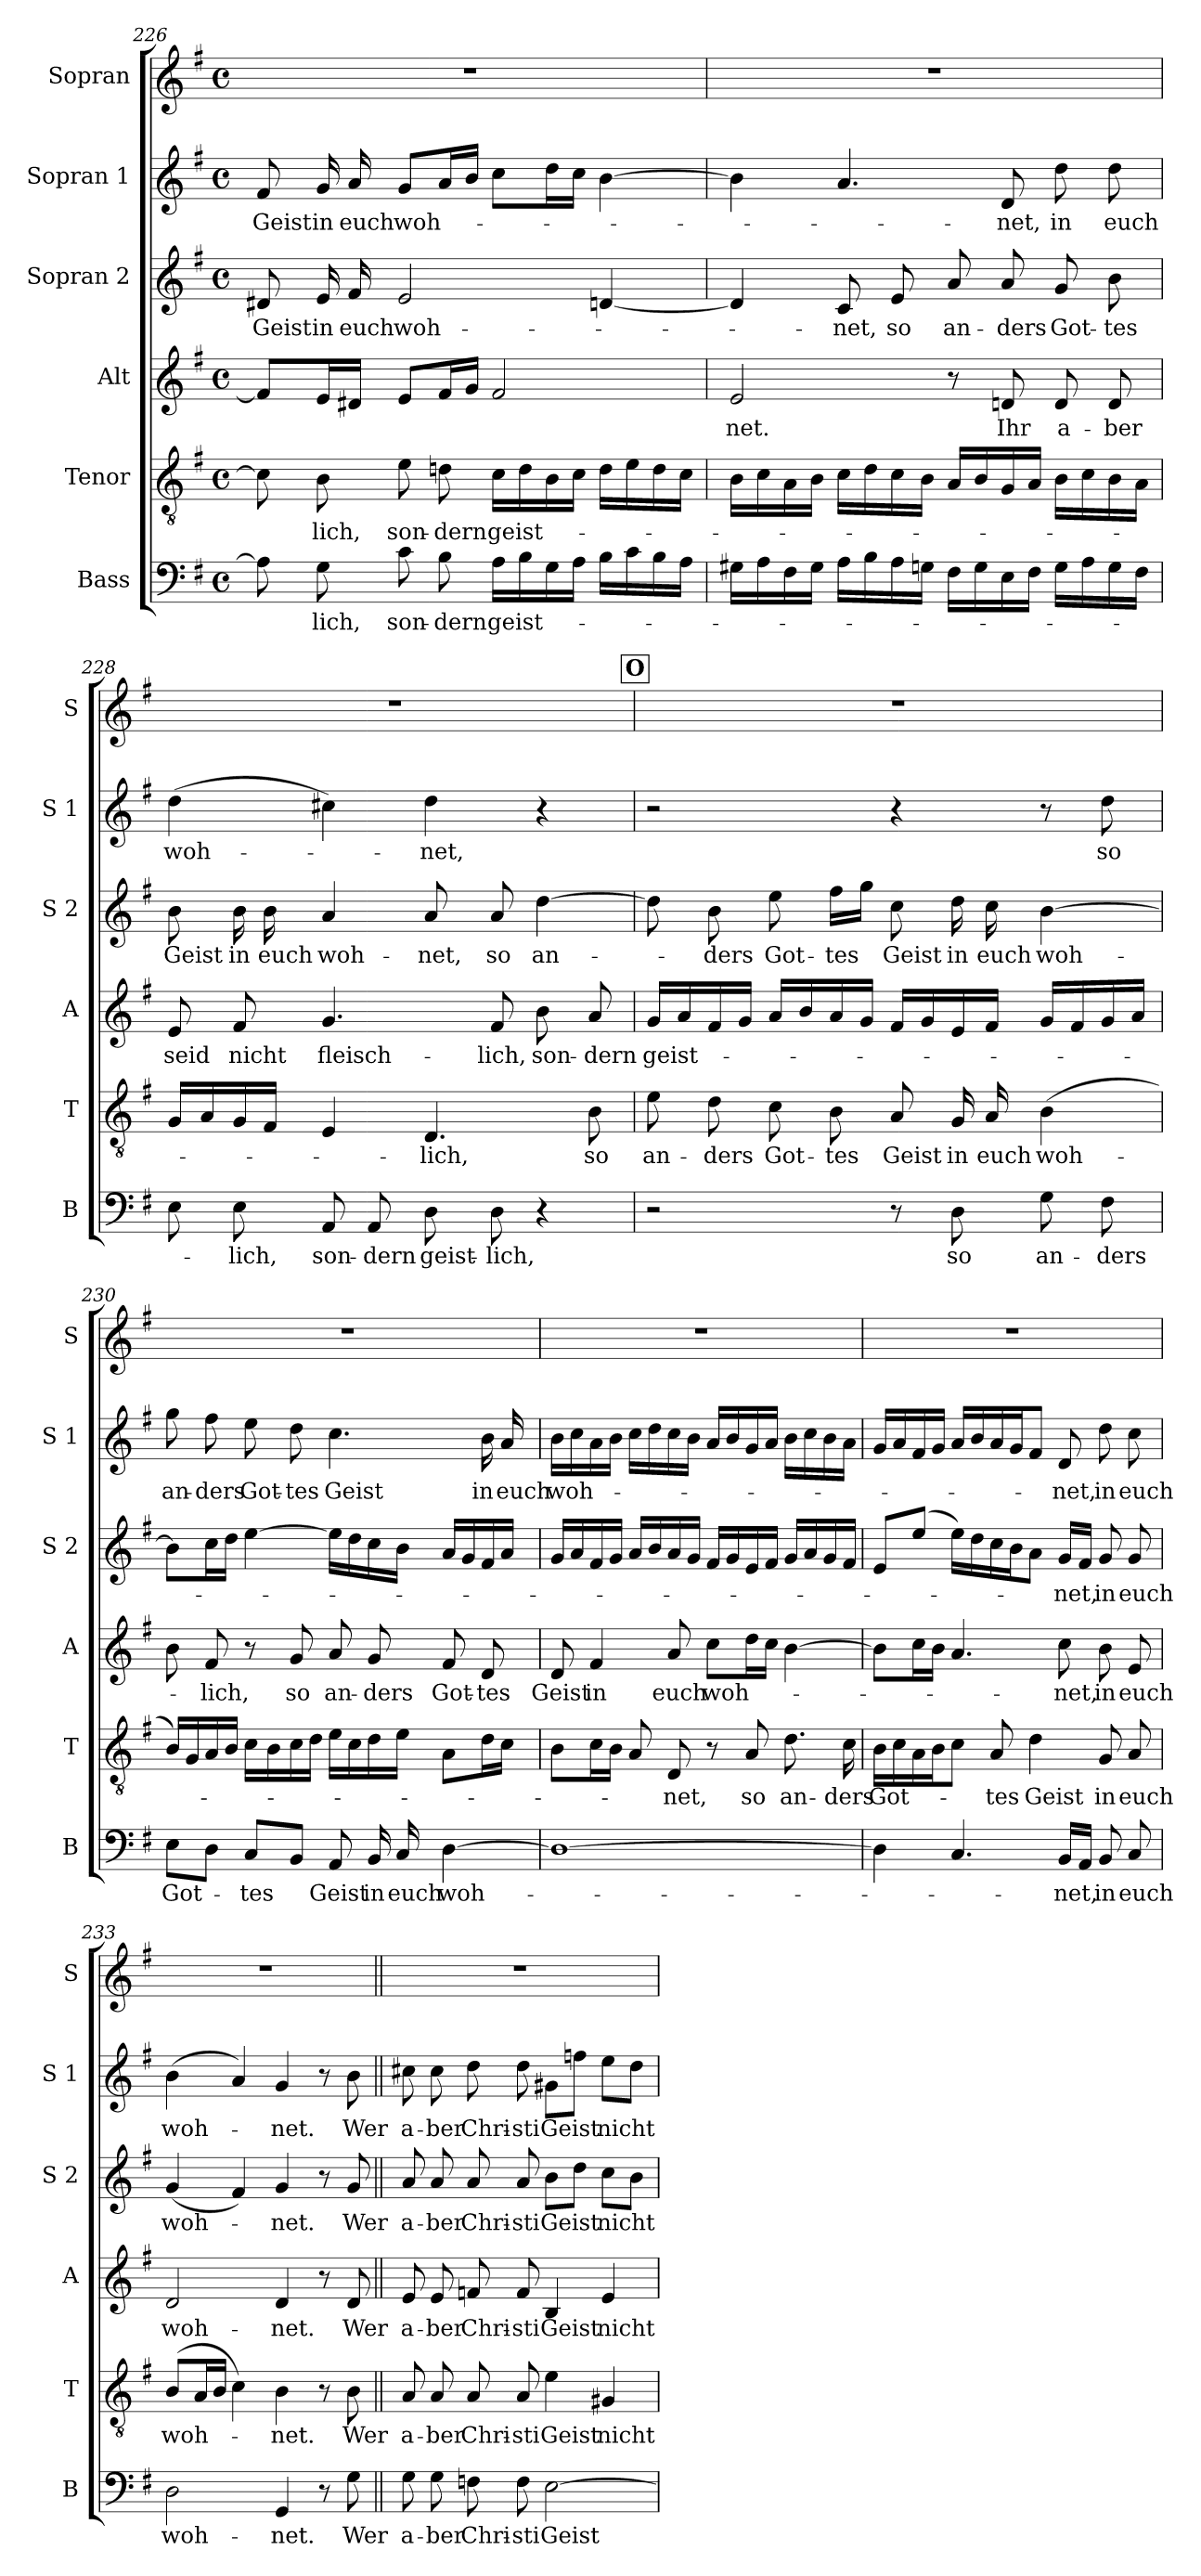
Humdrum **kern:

**kern	**text	**kern	**text	**kern	**text	**kern	**text	**kern	**text	**kern
*part6	*part6	*part5	*part5	*part4	*part4	*part3	*part3	*part2	*part2	*part1
*staff6	*staff6	*staff5	*staff5	*staff4	*staff4	*staff3	*staff3	*staff2	*staff2	*staff1
*I"Bass	*	*I"Tenor	*	*I"Alt	*	*I"Sopran 2	*	*I"Sopran 1	*	*I"Sopran
*I'B	*	*I'T	*	*I'A	*	*I'S 2	*	*I'S 1	*	*I'S
*clefF4	*	*clefGv2	*	*clefG2	*	*clefG2	*	*clefG2	*	*clefG2
*k[f#]	*	*k[f#]	*	*k[f#]	*	*k[f#]	*	*k[f#]	*	*k[f#]
*e:	*	*e:	*	*e:	*	*e:	*	*e:	*	*e:
*M4/4	*	*M4/4	*	*M4/4	*	*M4/4	*	*M4/4	*	*M4/4
*met(c)	*	*met(c)	*	*met(c)	*	*met(c)	*	*met(c)	*	*met(c)
=226	=226	=226	=226	=226	=226	=226	=226	=226	=226	=226
8A\]	.	8c\]	.	8f#/L]	.	8d#X/	Geist	8f#/	Geist	1r
8G\	-lich,	8B\	-lich,	16e/L	.	16e/	in	16g/	in	.
.	.	.	.	16d#X/JJ	.	16f#/	euch	16a/	euch	.
8c\	son-	8e\	son-	8e/L	.	2e/	woh-	8g/L	woh-	.
8B\	-dern	8dn\	-dern	16f#/L	.	.	.	16a/L	.	.
.	.	.	.	16g/JJ	.	.	.	16b/JJ	.	.
16A\LL	geist-	16c\LL	geist-	2f#/	.	.	.	8cc\L	.	.
16B\	.	16d\	.	.	.	.	.	.	.	.
16G\	.	16B\	.	.	.	.	.	16dd\L	.	.
16A\JJ	.	16c\JJ	.	.	.	.	.	16cc\JJ	.	.
16B\LL	.	16d\LL	.	.	.	[4dn/	.	[4b\	.	.
16c\	.	16e\	.	.	.	.	.	.	.	.
16B\	.	16d\	.	.	.	.	.	.	.	.
16A\JJ	.	16c\JJ	.	.	.	.	.	.	.	.
=227	=227	=227	=227	=227	=227	=227	=227	=227	=227	=227
16G#X\LL	.	16B\LL	.	2e/	-net.	4d/]	.	4b\]	.	1r
16A\	.	16c\	.	.	.	.	.	.	.	.
16F#\	.	16A\	.	.	.	.	.	.	.	.
16G#\JJ	.	16B\JJ	.	.	.	.	.	.	.	.
16A\LL	.	16c\LL	.	.	.	8c/	-net,	4.a/	.	.
16B\	.	16d\	.	.	.	.	.	.	.	.
16A\	.	16c\	.	.	.	8e/	so	.	.	.
16Gn\JJ	.	16B\JJ	.	.	.	.	.	.	.	.
16F#\LL	.	16A/LL	.	8r	.	8a/	an-	.	.	.
16G\	.	16B/	.	.	.	.	.	.	.	.
16E\	.	16G/	.	8dn/	Ihr	8a/	-ders	8d/	-net,	.
16F#\JJ	.	16A/JJ	.	.	.	.	.	.	.	.
16G\LL	.	16B\LL	.	8d/	a-	8g/	Got-	8dd\	in	.
16A\	.	16c\	.	.	.	.	.	.	.	.
16G\	.	16B\	.	8d/	-ber	8b\	-tes	8dd\	euch	.
16F#\JJ	.	16A\JJ	.	.	.	.	.	.	.	.
!!LO:PB:g=z
=228	=228	=228	=228	=228	=228	=228	=228	=228	=228	=228
8E\	.	16G/LL	.	8e/	seid	8b\	Geist	(4dd\	woh-	1r
.	.	16A/	.	.	.	.	.	.	.	.
8E\	-lich,	16G/	.	8f#/	nicht	16b\	in	.	.	.
.	.	16F#/JJ	.	.	.	16b\	euch	.	.	.
8AA/	son-	4E/	.	4.g/	fleisch-	4a/	woh-	4cc#X\)	.	.
8AA/	-dern	.	.	.	.	.	.	.	.	.
8D\	geist-	4.D/	-lich,	.	.	8a/	-net,	4dd\	-net,	.
8D\	-lich,	.	.	8f#/	-lich,	8a/	so	.	.	.
4r	.	.	.	8b\	son-	[4dd\	an-	4r	.	.
.	.	8B\	so	8a/	-dern	.	.	.	.	.
!!LO:REH:place=s1:b:B:fs=14:t=O
=229	=229	=229	=229	=229	=229	=229	=229	=229	=229	=229
2r	.	8e\	an-	16g/LL	geist-	8dd\]	.	2r	.	1r
.	.	.	.	16a/	.	.	.	.	.	.
.	.	8d\	-ders	16f#/	.	8b\	-ders	.	.	.
.	.	.	.	16g/JJ	.	.	.	.	.	.
.	.	8c\	Got-	16a/LL	.	8ee\	Got-	.	.	.
.	.	.	.	16b/	.	.	.	.	.	.
.	.	8B\	-tes	16a/	.	16ff#\LL	-tes	.	.	.
.	.	.	.	16g/JJ	.	16gg\JJ	.	.	.	.
8r	.	8A/	Geist	16f#/LL	.	8cc\	Geist	4r	.	.
.	.	.	.	16g/	.	.	.	.	.	.
8D\	so	16G/	in	16e/	.	16dd\	in	.	.	.
.	.	16A/	euch	16f#/JJ	.	16cc\	euch	.	.	.
8G\	an-	(4B\	woh-	16g/LL	.	[4b\	woh-	8r	.	.
.	.	.	.	16f#/	.	.	.	.	.	.
8F#\	-ders	.	.	16g/	.	.	.	8dd\	so	.
.	.	.	.	16a/JJ	.	.	.	.	.	.
!!LO:LB:g=z
=230	=230	=230	=230	=230	=230	=230	=230	=230	=230	=230
8E\L	Got-	16B/LL)	.	8b\	.	8b\L]	.	8gg\	an-	1r
.	.	16G/	.	.	.	.	.	.	.	.
8D\J	.	16A/	.	8f#/	-lich,	16cc\L	.	8ff#\	-ders	.
.	.	16B/JJ	.	.	.	16dd\JJ	.	.	.	.
8C/L	-tes	16c\LL	.	8r	.	[4ee\	.	8ee\	Got-	.
.	.	16B\	.	.	.	.	.	.	.	.
8BB/J	.	16c\	.	8g/	so	.	.	8dd\	-tes	.
.	.	16d\JJ	.	.	.	.	.	.	.	.
8AA/	Geist	16e\LL	.	8a/	an-	16ee\LL]	.	4.cc\	Geist	.
.	.	16c\	.	.	.	16dd\	.	.	.	.
16BB/	in	16d\	.	8g/	-ders	16cc\	.	.	.	.
16C/	euch	16e\JJ	.	.	.	16b\JJ	.	.	.	.
[4D\	woh-	8A\L	.	8f#/	Got-	16a/LL	.	.	.	.
.	.	.	.	.	.	16g/	.	.	.	.
.	.	16d\L	.	8d/	-tes	16f#/	.	16b\	in	.
.	.	16c\JJ	.	.	.	16a/JJ	.	16a/	euch	.
=231	=231	=231	=231	=231	=231	=231	=231	=231	=231	=231
1D_	.	8B\L	.	8d/	Geist	16g/LL	.	16b\LL	woh-	1r
.	.	.	.	.	.	16a/	.	16cc\	.	.
.	.	16c\L	.	4f#/	in	16f#/	.	16a\	.	.
.	.	16B\JJ	.	.	.	16g/JJ	.	16b\JJ	.	.
.	.	8A/	.	.	.	16a/LL	.	16cc\LL	.	.
.	.	.	.	.	.	16b/	.	16dd\	.	.
.	.	8D/	-net,	8a/	euch	16a/	.	16cc\	.	.
.	.	.	.	.	.	16g/JJ	.	16b\JJ	.	.
.	.	8r	.	8cc\L	woh-	16f#/LL	.	16a/LL	.	.
.	.	.	.	.	.	16g/	.	16b/	.	.
.	.	8A/	so	16dd\L	.	16e/	.	16g/	.	.
.	.	.	.	16cc\JJ	.	16f#/JJ	.	16a/JJ	.	.
.	.	8.d\	an-	[4b\	.	16g/LL	.	16b\LL	.	.
.	.	.	.	.	.	16a/	.	16cc\	.	.
.	.	.	.	.	.	16g/	.	16b\	.	.
.	.	16c\	-ders	.	.	16f#/JJ	.	16a\JJ	.	.
!!LO:LB:g=z
=232	=232	=232	=232	=232	=232	=232	=232	=232	=232	=232
4D\]	.	16B\LL	Got-	8b\L]	.	8e/L	.	16g/LL	.	1r
.	.	16c\	.	.	.	.	.	16a/	.	.
.	.	16A\	.	16cc\L	.	(8ee/J	.	16f#/	.	.
.	.	16B\J	.	16b\JJ	.	.	.	16g/JJ	.	.
4.C/	.	8c\J	.	4.a/	.	16ee\LL)	.	16a/LL	.	.
.	.	.	.	.	.	16dd\	.	16b/	.	.
.	.	8A/	-tes	.	.	16cc\	.	16a/	.	.
.	.	.	.	.	.	16b\J	.	16g/J	.	.
.	.	4d\	Geist	.	.	8a\J	.	8f#/J	.	.
16BB/LL	-net,	.	.	8cc\	-net,	16g/LL	-net,	8d/	-net,	.
16AA/JJ	.	.	.	.	.	16f#/JJ	.	.	.	.
8BB/	in	8G/	in	8b\	in	8g/	in	8dd\	in	.
8C/	euch	8A/	euch	8e/	euch	8g/	euch	8cc\	euch	.
=233	=233	=233	=233	=233	=233	=233	=233	=233	=233	=233
2D\	woh-	(8B/L	woh-	2d/	woh-	(4g/	woh-	(4b\	woh-	1r
.	.	16A/L	.	.	.	.	.	.	.	.
.	.	16B/JJ	.	.	.	.	.	.	.	.
.	.	4c\)	.	.	.	4f#/)	.	4a/)	.	.
4GG/	-net.	4B\	-net.	4d/	-net.	4g/	-net.	4g/	-net.	.
8r	.	8r	.	8r	.	8r	.	8r	.	.
8G\	Wer	8B\	Wer	8d/	Wer	8g/	Wer	8b\	Wer	.
=234||	=234||	=234||	=234||	=234||	=234||	=234||	=234||	=234||	=234||	=234||
8G\	a-	8A/	a-	8e/	a-	8a/	a-	8cc#X\	a-	1r
8G\	-ber	8A/	-ber	8e/	-ber	8a/	-ber	8cc#\	-ber	.
8Fn\	Chri-	8A/	Chri-	8fn/	Chri-	8a/	Chri-	8dd\	Chri-	.
8F\	-sti	8A/	-sti	8f/	-sti	8a/	-sti	8dd\	-sti	.
[2E\	Geist	4e\	Geist	4B/	Geist	8b\L	Geist	8g#X\L	Geist	.
.	.	.	.	.	.	8dd\J	.	8ffn\J	.	.
.	.	4G#X/	nicht	4e/	nicht	8cc\L	nicht	8ee\L	nicht	.
.	.	.	.	.	.	8b\J	.	8dd\J	.	.
=	=	=	=	=	=	=	=	=	=	=
*-	*-	*-	*-	*-	*-	*-	*-	*-	*-	*-
